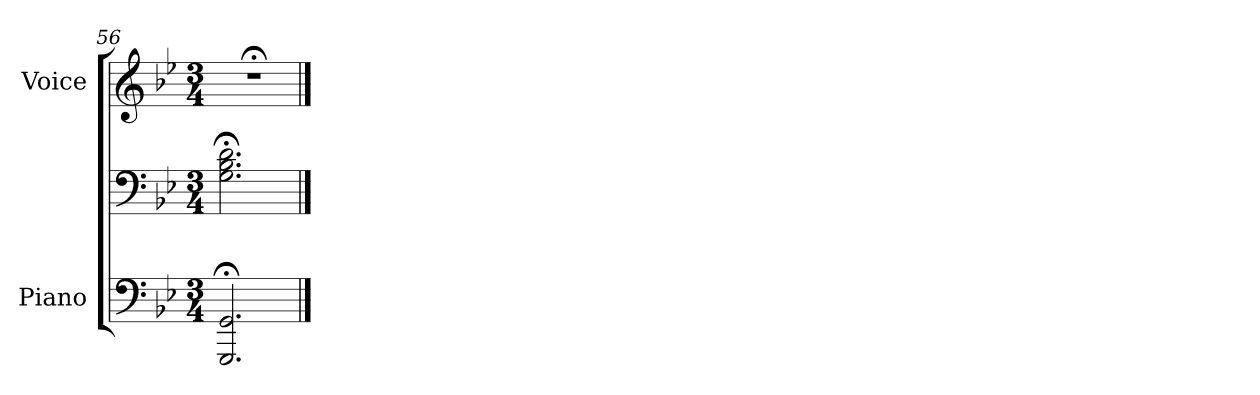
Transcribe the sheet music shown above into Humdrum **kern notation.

**kern	**kern	**dynam	**kern
*part2	*part2	*part2	*part1
*staff3	*staff2	*staff2/3	*staff1
*I"Piano	*	*	*I"Voice
*I'Pno	*	*	*
*clefF4	*clefF4	*	*clefG2
*k[b-e-]	*k[b-e-]	*	*k[b-e-]
*g:	*g:	*	*g:
*M3/4	*M3/4	*	*M3/4
=56	=56	=56	=56
!	!	!LO:DY:b	!
!	!	!LO:DY:n=1:a	!
2.GGG/;< 2.GG/;<	2.G\;< 2.B-\;< 2.d\;<	fz f	2.r;<
==	==	==	==
*-	*-	*-	*-
